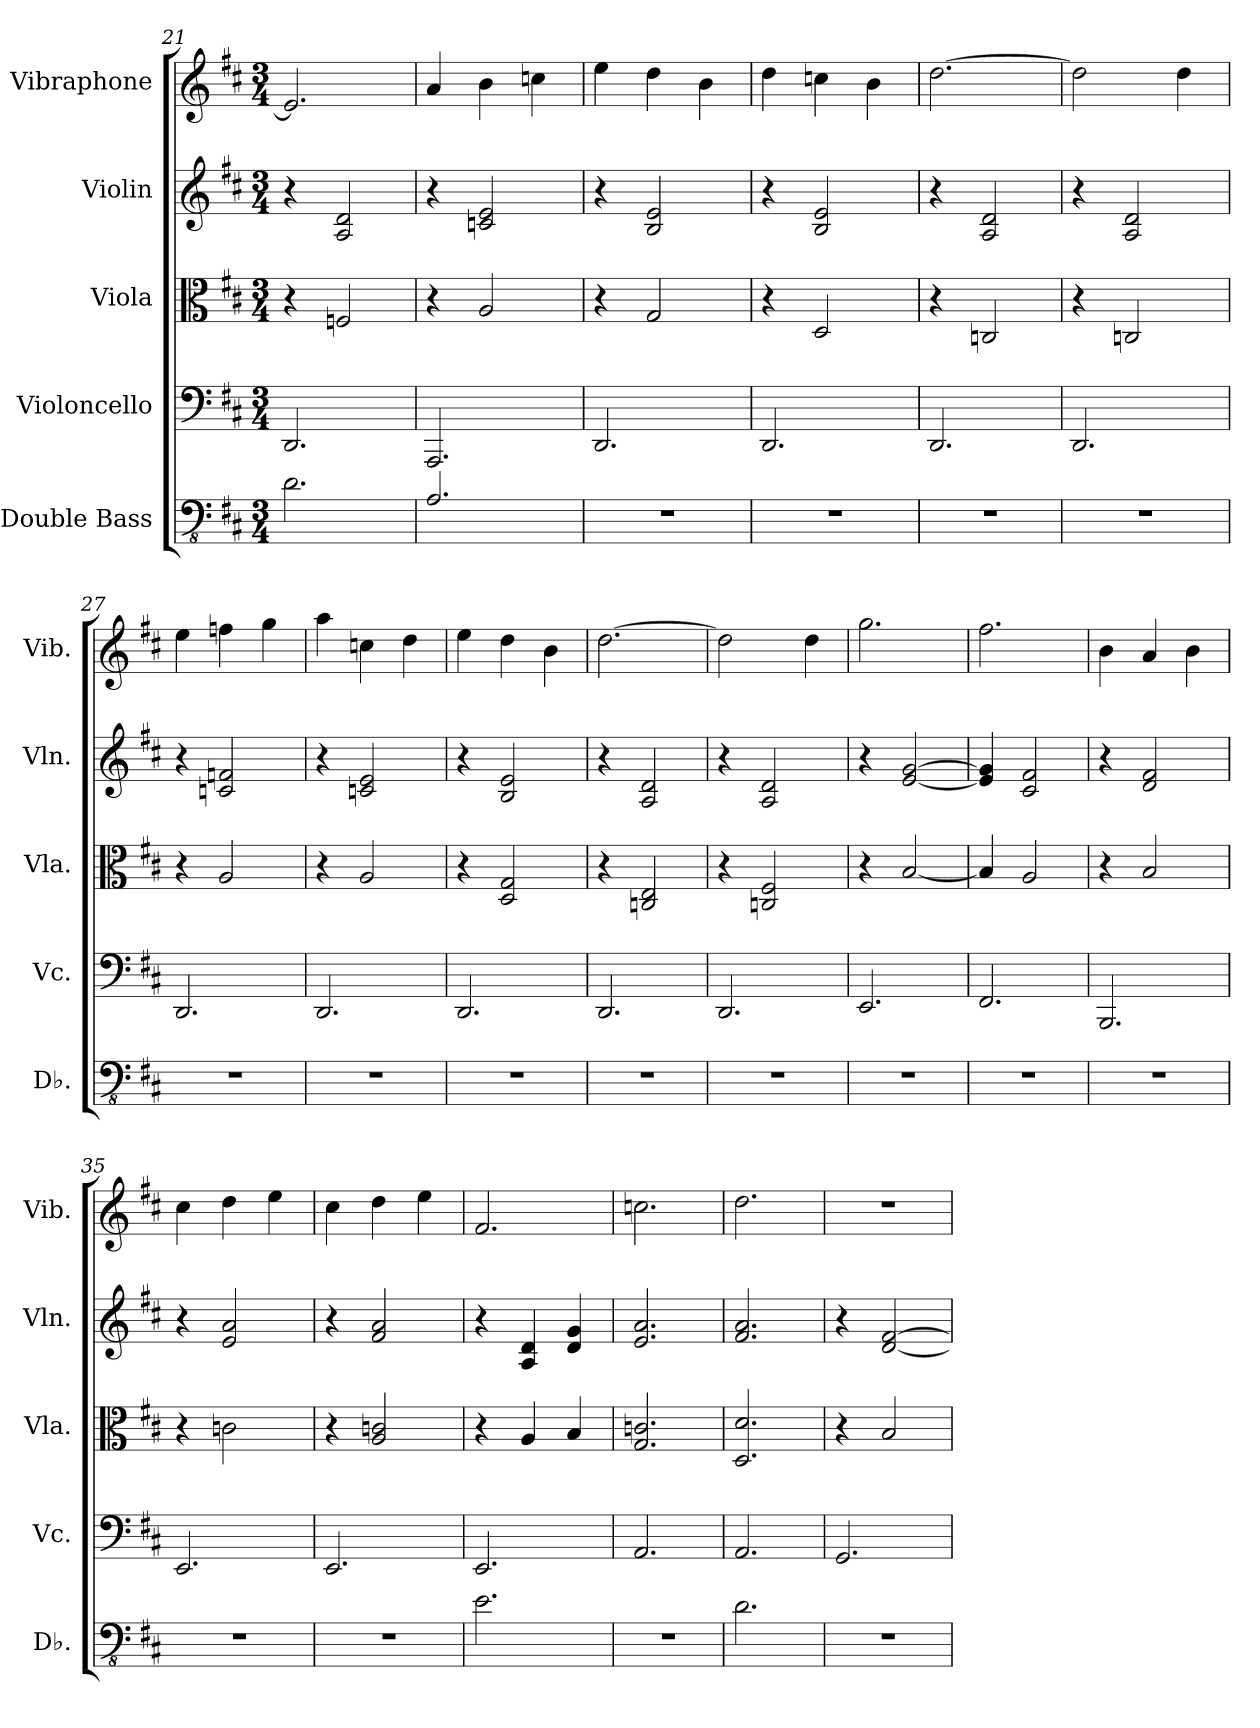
**kern	**kern	**kern	**kern	**kern
*part5	*part4	*part3	*part2	*part1
*staff5	*staff4	*staff3	*staff2	*staff1
*I"Double Bass	*I"Violoncello	*I"Viola	*I"Violin	*I"Vibraphone
*I'Db.	*I'Vc.	*I'Vla.	*I'Vln.	*I'Vib.
*clefFv4	*clefF4	*clefC3	*clefG2	*clefG2
*ITrd7c12	*	*	*	*
*k[f#c#]	*k[f#c#]	*k[f#c#]	*k[f#c#]	*k[f#c#]
*M3/4	*M3/4	*M3/4	*M3/4	*M3/4
=21	=21	=21	=21	=21
2.DD\	2.DD/	4r	4r	2.e/]
.	.	2Fn/	2A/ 2d/	.
!!LO:PB:g=z
=22	=22	=22	=22	=22
2.AAA/	2.AAA/	4r	4r	4a/
.	.	2A/	2cn/ 2e/	4b\
.	.	.	.	4ccn\
=23	=23	=23	=23	=23
2.r	2.DD/	4r	4r	4ee\
.	.	2G/	2B/ 2e/	4dd\
.	.	.	.	4b\
=24	=24	=24	=24	=24
2.r	2.DD/	4r	4r	4dd\
.	.	2D/	2B/ 2e/	4ccn\
.	.	.	.	4b\
=25	=25	=25	=25	=25
2.r	2.DD/	4r	4r	[2.dd\
.	.	2Cn/	2A/ 2d/	.
=26	=26	=26	=26	=26
2.r	2.DD/	4r	4r	2dd\]
.	.	2Cn/	2A/ 2d/	.
.	.	.	.	4dd\
=27	=27	=27	=27	=27
2.r	2.DD/	4r	4r	4ee\
.	.	2A/	2cn/ 2fn/	4ffn\
.	.	.	.	4gg\
=28	=28	=28	=28	=28
2.r	2.DD/	4r	4r	4aa\
.	.	2A/	2cn/ 2e/	4ccn\
.	.	.	.	4dd\
=29	=29	=29	=29	=29
2.r	2.DD/	4r	4r	4ee\
.	.	2D/ 2G/	2B/ 2e/	4dd\
.	.	.	.	4b\
=30	=30	=30	=30	=30
2.r	2.DD/	4r	4r	[2.dd\
.	.	2Cn/ 2E/	2A/ 2d/	.
!!LO:LB:g=z
=31	=31	=31	=31	=31
2.r	2.DD/	4r	4r	2dd\]
.	.	2Cn/ 2F#/	2A/ 2d/	.
.	.	.	.	4dd\
=32	=32	=32	=32	=32
2.r	2.EE/	4r	4r	2.gg\
.	.	[2B/	[2e/ [2g/	.
=33	=33	=33	=33	=33
2.r	2.FF#/	4B/]	4e/] 4g/]	2.ff#\
.	.	2A/	2c#/ 2f#/	.
=34	=34	=34	=34	=34
2.r	2.BBB/	4r	4r	4b\
.	.	2B/	2d/ 2f#/	4a/
.	.	.	.	4b\
=35	=35	=35	=35	=35
2.r	2.EE/	4r	4r	4cc#\
.	.	2cn\	2e/ 2a/	4dd\
.	.	.	.	4ee\
=36	=36	=36	=36	=36
2.r	2.EE/	4r	4r	4cc#\
.	.	2A/ 2cn/	2f#/ 2a/	4dd\
.	.	.	.	4ee\
=37	=37	=37	=37	=37
2.EE\	2.EE/	4r	4r	2.f#/
.	.	4A/	4A/ 4d/	.
.	.	4B/	4d/ 4g/	.
=38	=38	=38	=38	=38
2.r	2.AA/	2.G/ 2.cn/	2.e/ 2.a/	2.ccn\
=39	=39	=39	=39	=39
2.DD\	2.AA/	2.D/ 2.d/	2.f#/ 2.a/	2.dd\
=40	=40	=40	=40	=40
2.r	2.GG/	4r	4r	2.r
.	.	2B/	[2d/ [2f#/	.
=	=	=	=	=
*-	*-	*-	*-	*-
